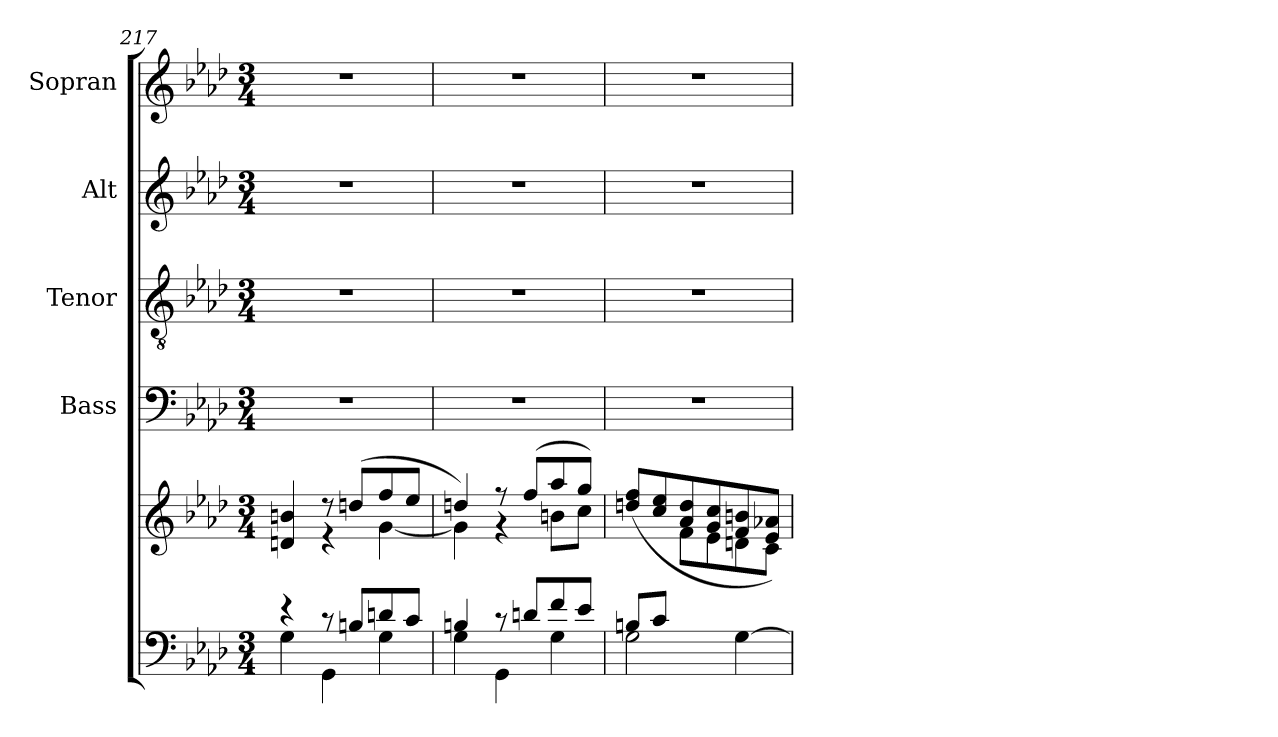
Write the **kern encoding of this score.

**kern	**kern	**kern	**kern	**kern	**kern
*part5	*part5	*part4	*part3	*part2	*part1
*staff6	*staff5	*staff4	*staff3	*staff2	*staff1
*	*	*I"Bass	*I"Tenor	*I"Alt	*I"Sopran
*	*	*I'B.	*I'T.	*I'A.	*I'S.
*clefF4	*clefG2	*clefF4	*clefGv2	*clefG2	*clefG2
*k[b-e-a-d-]	*k[b-e-a-d-]	*k[b-e-a-d-]	*k[b-e-a-d-]	*k[b-e-a-d-]	*k[b-e-a-d-]
*A-:	*A-:	*A-:	*A-:	*A-:	*A-:
*M3/4	*M3/4	*M3/4	*M3/4	*M3/4	*M3/4
=217	=217	=217	=217	=217	=217
*^	*^	*	*	*	*
4re	4G\	4dn/ 4bn/	4ryy	2.r	2.r	2.r	2.r
8rB	4GG\	8rdd	4re	.	.	.	.
8Bn/L	.	(>8ddn/L	.	.	.	.	.
8dn/	4G\	8ff/	[<4g\	.	.	.	.
8c/J	.	8ee-/J	.	.	.	.	.
!!LO:LB:g=z
=218	=218	=218	=218	=218	=218	=218	=218
4Bn/	4G\	4ddn/)	4g\]	2.r	2.r	2.r	2.r
8rc	4GG\	8rff	4rf	.	.	.	.
8dn/L	.	(>8ff/L	.	.	.	.	.
8f/	4G\	8aa-/	8bn\L	.	.	.	.
8e-/J	.	8gg/J)	8cc\J	.	.	.	.
=219	=219	=219	=219	=219	=219	=219	=219
8Bn/L	2G\	(>8ddn/ 8ff/L	4ryy	2.r	2.r	2.r	2.r
8c/J	.	8cc/ 8ee-/	.	.	.	.	.
2ryy	.	8a-/ 8dd/	8f\L	.	.	.	.
.	.	8g/ 8cc/	8e-\	.	.	.	.
.	[<4G\	8f/ 8bn/	8dn\	.	.	.	.
.	.	8e-/ 8a-X/J)	8c\J	.	.	.	.
*v	*v	*	*	*	*	*	*
*	*v	*v	*	*	*	*
=	=	=	=	=	=
*-	*-	*-	*-	*-	*-
